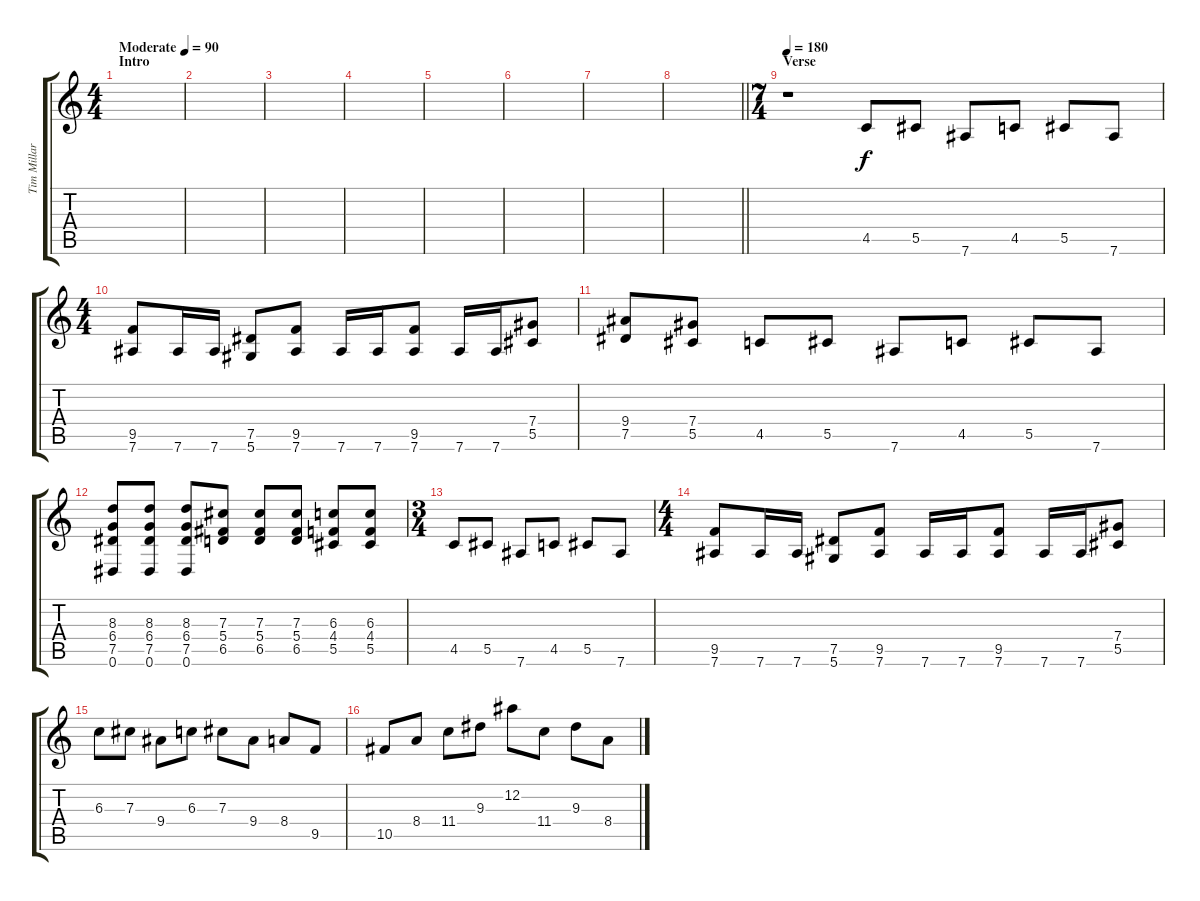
\track ("Tim Millar (Rhythm)" "Tim Millar") {instrument distortionguitar}
\staff {score tabs}
\tuning (Eb4 Bb3 Gb3 Db3 Ab2 Eb2) {hide}
\ts (4 4)
\section ("" "Intro")
\tempo (90 "Moderate")
\clef g2
\ks c
|
|
|
|
|
|
|
\barLineRight lightlight
|
\ts (7 4)
\section ("" "Verse")
\tempo 180
r.1 4.5.8 5.5.8 7.6.8 4.5.8 5.5.8 7.6.8 |
\ts (4 4)
(9.5 7.6).8 7.6.16 7.6.16 (7.5 5.6).8 (9.5 7.6).8 7.6.16 7.6.16 (9.5 7.6).8 7.6.16 7.6.16 (7.4 5.5).8 |
(9.4 7.5).8 (7.4 5.5).8 4.5.8 5.5.8 7.6.8 4.5.8 5.5.8 7.6.8 |
(8.3 6.4 7.5 0.6).8 (8.3 6.4 7.5 0.6).8 (8.3 6.4 7.5 0.6).8 (7.3 5.4 6.5).8 (7.3 5.4 6.5).8 (7.3 5.4 6.5).8 (6.3 4.4 5.5).8 (6.3 4.4 5.5).8 |
\ts (3 4)
4.5.8 5.5.8 7.6.8 4.5.8 5.5.8 7.6.8 |
\ts (4 4)
(9.5 7.6).8 7.6.16 7.6.16 (7.5 5.6).8 (9.5 7.6).8 7.6.16 7.6.16 (9.5 7.6).8 7.6.16 7.6.16 (7.4 5.5).8 |
6.3.8 7.3.8 9.4.8 6.3.8 7.3.8 9.4.8 8.4.8 9.5.8 |
10.5.8 8.4.8 11.4.8 9.3.8 12.2.8 11.4.8 9.3.8 8.4.8
